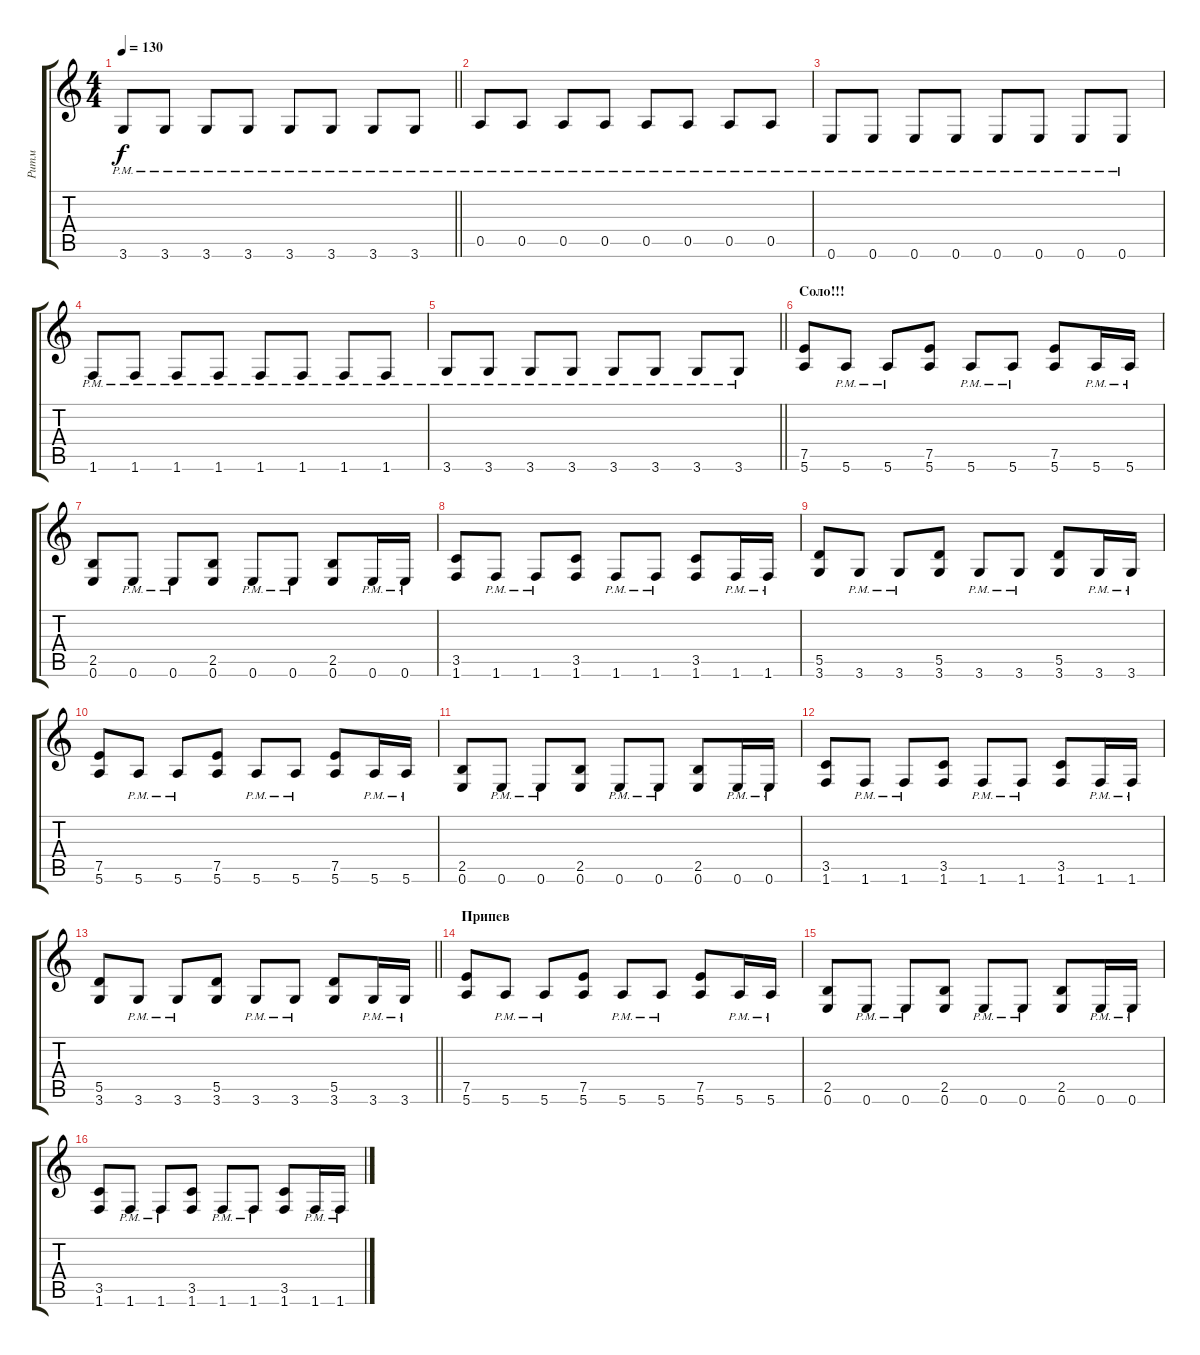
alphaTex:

\track ("Ритм" "Ритм") {instrument distortionguitar}
\staff {score tabs}
\tuning (E4 B3 G3 D3 A2 E2) {hide}
\ts (4 4)
\tempo 130
\clef g2
\barLineRight lightlight
\ks c
3.6{pm}.8{dy f} 3.6{pm}.8 3.6{pm}.8 3.6{pm}.8 3.6{pm}.8 3.6{pm}.8 3.6{pm}.8 3.6{pm}.8 |
0.5{pm}.8 0.5{pm}.8 0.5{pm}.8 0.5{pm}.8 0.5{pm}.8 0.5{pm}.8 0.5{pm}.8 0.5{pm}.8 |
0.6{pm}.8 0.6{pm}.8 0.6{pm}.8 0.6{pm}.8 0.6{pm}.8 0.6{pm}.8 0.6{pm}.8 0.6{pm}.8 |
1.6{pm}.8 1.6{pm}.8 1.6{pm}.8 1.6{pm}.8 1.6{pm}.8 1.6{pm}.8 1.6{pm}.8 1.6{pm}.8 |
\barLineRight lightlight
3.6{pm}.8 3.6{pm}.8 3.6{pm}.8 3.6{pm}.8 3.6{pm}.8 3.6{pm}.8 3.6{pm}.8 3.6{pm}.8 |
\section ("" "Соло!!!")
(7.5 5.6).8 5.6{pm}.8 5.6{pm}.8 (7.5 5.6).8 5.6{pm}.8 5.6{pm}.8 (7.5 5.6).8 5.6{pm}.16 5.6{pm}.16 |
(2.5 0.6).8 0.6{pm}.8 0.6{pm}.8 (2.5 0.6).8 0.6{pm}.8 0.6{pm}.8 (2.5 0.6).8 0.6{pm}.16 0.6{pm}.16 |
(3.5 1.6).8 1.6{pm}.8 1.6{pm}.8 (3.5 1.6).8 1.6{pm}.8 1.6{pm}.8 (3.5 1.6).8 1.6{pm}.16 1.6{pm}.16 |
(5.5 3.6).8 3.6{pm}.8 3.6{pm}.8 (5.5 3.6).8 3.6{pm}.8 3.6{pm}.8 (5.5 3.6).8 3.6{pm}.16 3.6{pm}.16 |
(7.5 5.6).8 5.6{pm}.8 5.6{pm}.8 (7.5 5.6).8 5.6{pm}.8 5.6{pm}.8 (7.5 5.6).8 5.6{pm}.16 5.6{pm}.16 |
(2.5 0.6).8 0.6{pm}.8 0.6{pm}.8 (2.5 0.6).8 0.6{pm}.8 0.6{pm}.8 (2.5 0.6).8 0.6{pm}.16 0.6{pm}.16 |
(3.5 1.6).8 1.6{pm}.8 1.6{pm}.8 (3.5 1.6).8 1.6{pm}.8 1.6{pm}.8 (3.5 1.6).8 1.6{pm}.16 1.6{pm}.16 |
\barLineRight lightlight
(5.5 3.6).8 3.6{pm}.8 3.6{pm}.8 (5.5 3.6).8 3.6{pm}.8 3.6{pm}.8 (5.5 3.6).8 3.6{pm}.16 3.6{pm}.16 |
\section ("" "Припев")
(7.5 5.6).8 5.6{pm}.8 5.6{pm}.8 (7.5 5.6).8 5.6{pm}.8 5.6{pm}.8 (7.5 5.6).8 5.6{pm}.16 5.6{pm}.16 |
(2.5 0.6).8 0.6{pm}.8 0.6{pm}.8 (2.5 0.6).8 0.6{pm}.8 0.6{pm}.8 (2.5 0.6).8 0.6{pm}.16 0.6{pm}.16 |
(3.5 1.6).8 1.6{pm}.8 1.6{pm}.8 (3.5 1.6).8 1.6{pm}.8 1.6{pm}.8 (3.5 1.6).8 1.6{pm}.16 1.6{pm}.16
